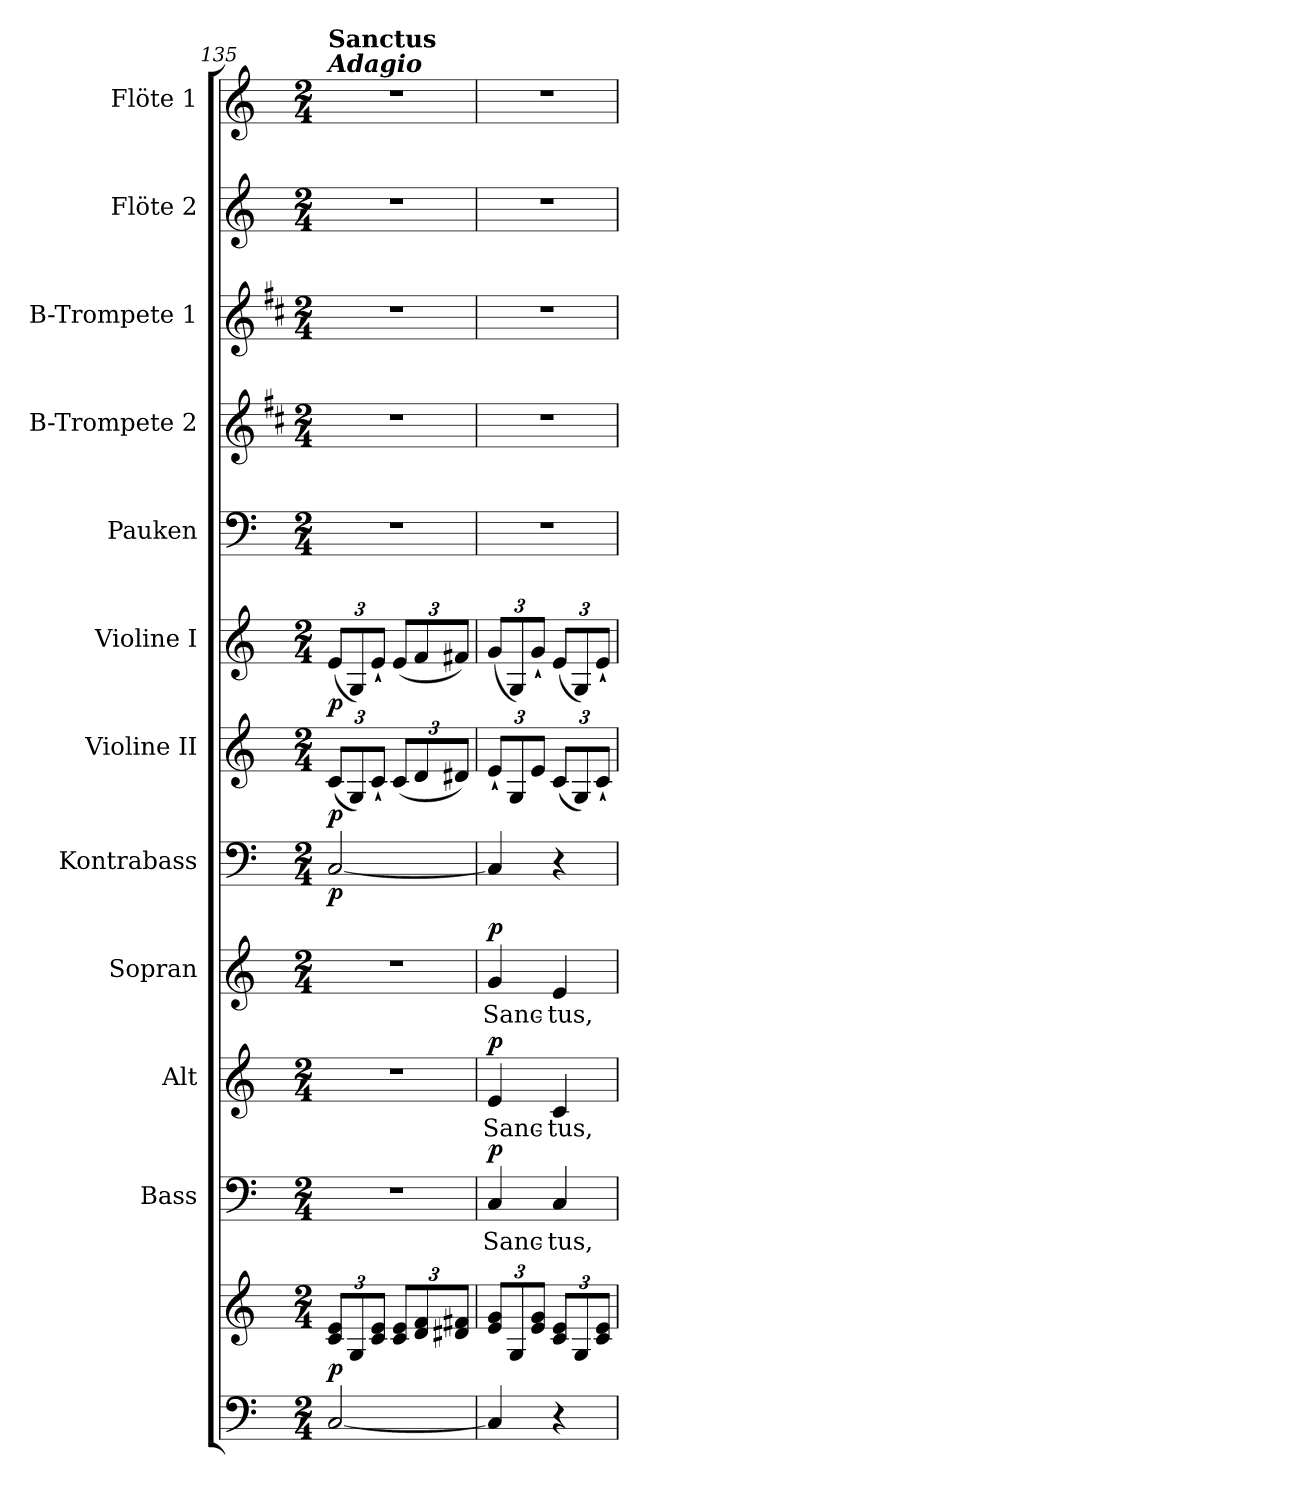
**kern	**kern	**dynam	**kern	**text	**dynam	**kern	**text	**dynam	**kern	**text	**dynam	**kern	**dynam	**kern	**dynam	**kern	**dynam	**kern	**kern	**kern	**kern	**kern
*part12	*part12	*part12	*part11	*part11	*part11	*part10	*part10	*part10	*part9	*part9	*part9	*part8	*part8	*part7	*part7	*part6	*part6	*part5	*part4	*part3	*part2	*part1
*staff13	*staff12	*staff12/13	*staff11	*staff11	*staff11	*staff10	*staff10	*staff10	*staff9	*staff9	*staff9	*staff8	*staff8	*staff7	*staff7	*staff6	*staff6	*staff5	*staff4	*staff3	*staff2	*staff1
*	*	*	*I"Bass	*	*	*I"Alt	*	*	*I"Sopran	*	*	*I"Kontrabass	*	*I"Violine II	*	*I"Violine I	*	*I"Pauken	*I"B-Trompete 2	*I"B-Trompete 1	*I"Flöte 2	*I"Flöte 1
*	*	*	*I'B.	*	*	*I'A.	*	*	*I'S.	*	*	*I'Kb.	*	*I'Vl. II	*	*I'Vl. I	*	*I'Pk.	*I'B Trp. 2	*I'B Trp. 1	*I'Fl. 2	*I'Fl. 1
!!LO:PB:g=z
*clefF4	*clefG2	*	*clefF4	*	*	*clefG2	*	*	*clefG2	*	*	*clefF4	*	*clefG2	*	*clefG2	*	*clefF4	*clefG2	*clefG2	*clefG2	*clefG2
*	*	*	*	*	*	*	*	*	*	*	*	*ITrd7c12	*	*	*	*	*	*	*ITrd1c2	*ITrd1c2	*	*
*k[]	*k[]	*	*k[]	*	*	*k[]	*	*	*k[]	*	*	*k[]	*	*k[]	*	*k[]	*	*k[]	*k[]	*k[]	*k[]	*k[]
*C:	*C:	*	*C:	*	*	*C:	*	*	*C:	*	*	*C:	*	*C:	*	*C:	*	*C:	*C:	*C:	*C:	*C:
*M2/4	*M2/4	*	*M2/4	*	*	*M2/4	*	*	*M2/4	*	*	*M2/4	*	*M2/4	*	*M2/4	*	*M2/4	*M2/4	*M2/4	*M2/4	*M2/4
=135	=135	=135	=135	=135	=135	=135	=135	=135	=135	=135	=135	=135	=135	=135	=135	=135	=135	=135	=135	=135	=135	=135
!	!	!	!	!	!	!	!	!	!	!	!	!	!	!	!	!	!	!	!	!	!	!LO:TX:a:Bi:t=Adagio
!	!	!	!	!	!	!	!	!	!	!	!	!	!	!	!	!	!	!	!	!	!	!LO:TX:a:B:t=Sanctus
!	!	!LO:DY:b	!	!	!	!	!	!	!	!	!	!	!LO:DY:b	!	!LO:DY:b	!	!LO:DY:b	!	!	!	!	!
[2C/	12c/ 12e/L	p	2r	.	.	2r	.	.	2r	.	.	[2CC/	p	(<12c/L	p	(<12e/L	p	2r	2r	2r	2r	2r
.	12G/	.	.	.	.	.	.	.	.	.	.	.	.	12G/)	.	12G/)	.	.	.	.	.	.
.	12c/ 12e/J	.	.	.	.	.	.	.	.	.	.	.	.	12c`</J	.	12e`</J	.	.	.	.	.	.
.	12c/ 12e/L	.	.	.	.	.	.	.	.	.	.	.	.	(<12c/L	.	(<12e/L	.	.	.	.	.	.
.	12d/ 12f/	.	.	.	.	.	.	.	.	.	.	.	.	12d/	.	12f/	.	.	.	.	.	.
.	12d#X/ 12f#X/J	.	.	.	.	.	.	.	.	.	.	.	.	12d#X/J)	.	12f#X/J)	.	.	.	.	.	.
=136	=136	=136	=136	=136	=136	=136	=136	=136	=136	=136	=136	=136	=136	=136	=136	=136	=136	=136	=136	=136	=136	=136
!	!	!	!	!LO:LY:b	!LO:DY:a	!	!LO:LY:b	!LO:DY:a	!	!LO:LY:b	!LO:DY:a	!	!	!	!	!	!	!	!	!	!	!
4C/]	12e/ 12g/L	.	4C/	Sanc-	p	4e/	Sanc-	p	4g/	Sanc-	p	4CC/]	.	12e`</L	.	(<12g/L	.	2r	2r	2r	2r	2r
.	12G/	.	.	.	.	.	.	.	.	.	.	.	.	12G/	.	12G/)	.	.	.	.	.	.
.	12e/ 12g/J	.	.	.	.	.	.	.	.	.	.	.	.	12e/J	.	12g`</J	.	.	.	.	.	.
!	!	!	!	!LO:LY:b	!	!	!LO:LY:b	!	!	!LO:LY:b	!	!	!	!	!	!	!	!	!	!	!	!
4r	12c/ 12e/L	.	4C/	-tus,	.	4c/	-tus,	.	4e/	-tus,	.	4r	.	(<12c/L	.	(<12e/L	.	.	.	.	.	.
.	12G/	.	.	.	.	.	.	.	.	.	.	.	.	12G/)	.	12G/)	.	.	.	.	.	.
.	12c/ 12e/J	.	.	.	.	.	.	.	.	.	.	.	.	12c`</J	.	12e`</J	.	.	.	.	.	.
=	=	=	=	=	=	=	=	=	=	=	=	=	=	=	=	=	=	=	=	=	=	=
*-	*-	*-	*-	*-	*-	*-	*-	*-	*-	*-	*-	*-	*-	*-	*-	*-	*-	*-	*-	*-	*-	*-
